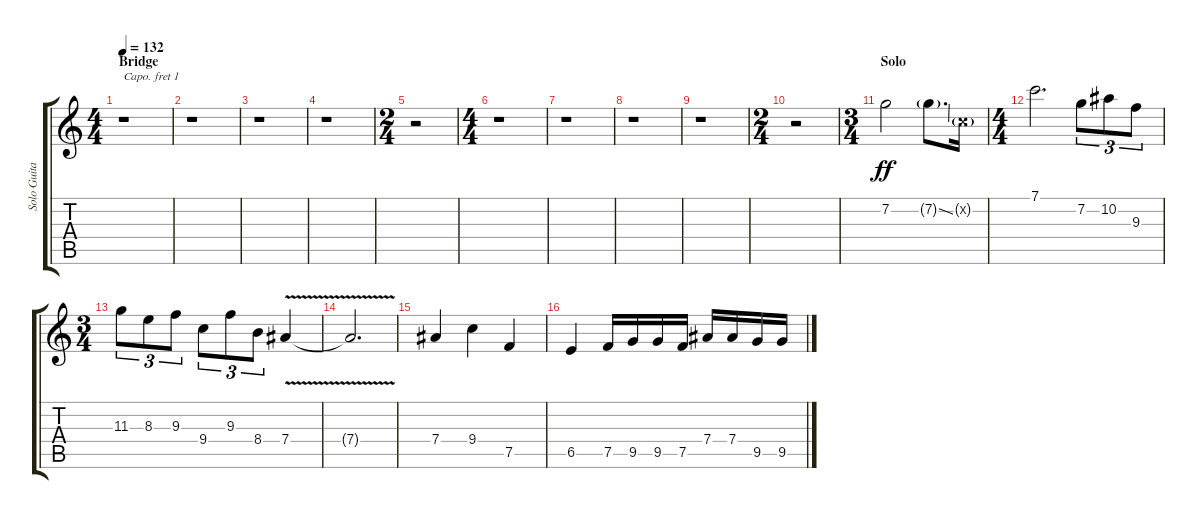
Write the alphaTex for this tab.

\track ("Solo Guitar" "Solo Guita") {instrument overdrivenguitar}
\staff {score tabs}
\capo 1
\tuning (E4 B3 G3 D3 A2 E2) {hide}
\ts (4 4)
\section ("" "Bridge")
\tempo 132
\clef g2
\ks c
r.1{dy ff} |
r.1 |
r.1 |
r.1 |
\ts (2 4)
r.2 |
\ts (4 4)
r.1 |
r.1 |
r.1 |
r.1 |
\ts (2 4)
r.2 |
\ts (3 4)
\section ("" "Solo")
7.2.2 7.2{ss g}.8{d} 0.2{g x}.16 |
\ts (4 4)
7.1.2{d} 7.2.8{tu (3 2)} 10.2.8{tu (3 2)} 9.3.8{tu (3 2)} |
\ts (3 4)
11.3.8{tu (3 2)} 8.3.8{tu (3 2)} 9.3.8{tu (3 2)} 9.4.8{tu (3 2)} 9.3.8{tu (3 2)} 8.4.8{tu (3 2)} 7.4{v}.4 |
7.4{t}.2{d} |
7.4.4 9.4.4 7.5.4 |
6.5.4 7.5.16 9.5.16 9.5.16 7.5.16 7.4.16 7.4.16 9.5.16 9.5.16
